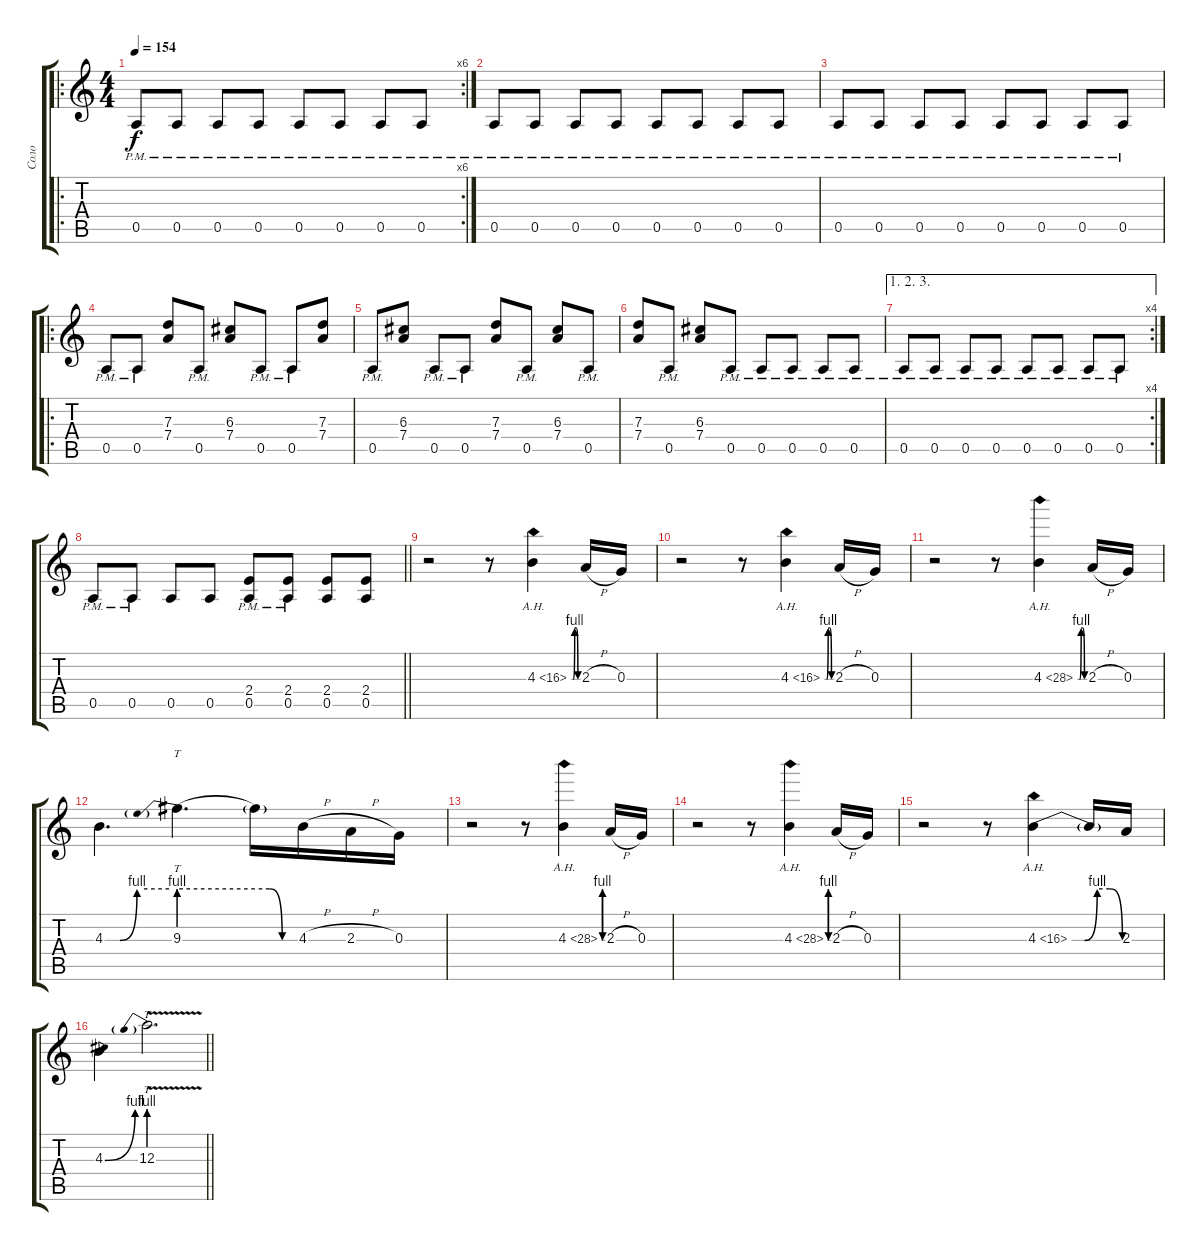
\track ("Соло" "Соло") {instrument distortionguitar}
\staff {score tabs}
\tuning (E4 B3 G3 D3 A2 E2) {hide}
\ro
\rc 6
\ts (4 4)
\tempo 154
\clef g2
\ks c
0.5{pm}.8{dy f instrument distortionguitar} 0.5{pm}.8 0.5{pm}.8 0.5{pm}.8 0.5{pm}.8 0.5{pm}.8 0.5{pm}.8 0.5{pm}.8 |
0.5{pm}.8 0.5{pm}.8 0.5{pm}.8 0.5{pm}.8 0.5{pm}.8 0.5{pm}.8 0.5{pm}.8 0.5{pm}.8 |
0.5{pm}.8 0.5{pm}.8 0.5{pm}.8 0.5{pm}.8 0.5{pm}.8 0.5{pm}.8 0.5{pm}.8 0.5{pm}.8 |
\ro
0.5{pm}.8 0.5{pm}.8 (7.3 7.4).8 0.5{pm}.8 (6.3 7.4).8 0.5{pm}.8 0.5{pm}.8 (7.3 7.4).8 |
0.5{pm}.8 (6.3 7.4).8 0.5{pm}.8 0.5{pm}.8 (7.3 7.4).8 0.5{pm}.8 (6.3 7.4).8 0.5{pm}.8 |
(7.3 7.4).8 0.5{pm}.8 (6.3 7.4).8 0.5{pm}.8 0.5{pm}.8 0.5{pm}.8 0.5{pm}.8 0.5{pm}.8 |
\ae (1 2 3)
\rc 4
0.5{pm}.8 0.5{pm}.8 0.5{pm}.8 0.5{pm}.8 0.5{pm}.8 0.5{pm}.8 0.5{pm}.8 0.5{pm}.8 |
\barLineRight lightlight
0.5{pm}.8 0.5{pm}.8 0.5.8 0.5.8 (2.4{pm} 0.5).8 (2.4{pm} 0.5).8 (2.4 0.5).8 (2.4 0.5).8 |
r.2 r.8 4.3{be (custom 0 0 15 0 30 4 45 4 60 0) ah 12}.4 2.3{h}.16 0.3.16 |
r.2 r.8 4.3{be (custom 0 0 15 0 30 4 45 4 60 0) ah 12}.4 2.3{h}.16 0.3.16 |
r.2 r.8 4.3{be (custom 0 0 15 0 30 4 45 4 60 0) ah 24}.4 2.3{h}.16 0.3.16 |
4.3{be (custom 0 0 14 0 30 4 60 4)}.4{d} 9.3{be (prebend 0 4 60 4)}.4{tt d} 9.3{be (custom 0 4 20 4 40 0 60 0) t}.16 4.3{h}.16 2.3{h}.16 0.3.16 |
r.2 r.8 4.3{be (custom 0 0 15 0 30 4 45 4 60 0) ah 24}.4 2.3{h}.16 0.3.16 |
r.2 r.8 4.3{be (custom 0 0 15 0 30 4 45 4 60 0) ah 24}.4 2.3{h}.16 0.3.16 |
r.2 r.8 4.3{be (custom 0 0 15 0 30 4 45 4 60 0) ah 12}.4 4.3{t}.16 2.3.16 |
\barLineRight lightlight
4.3{be (bend 0 0 60 4)}.4 12.3{be (prebend 0 4 60 4) v}.2{tt d}
